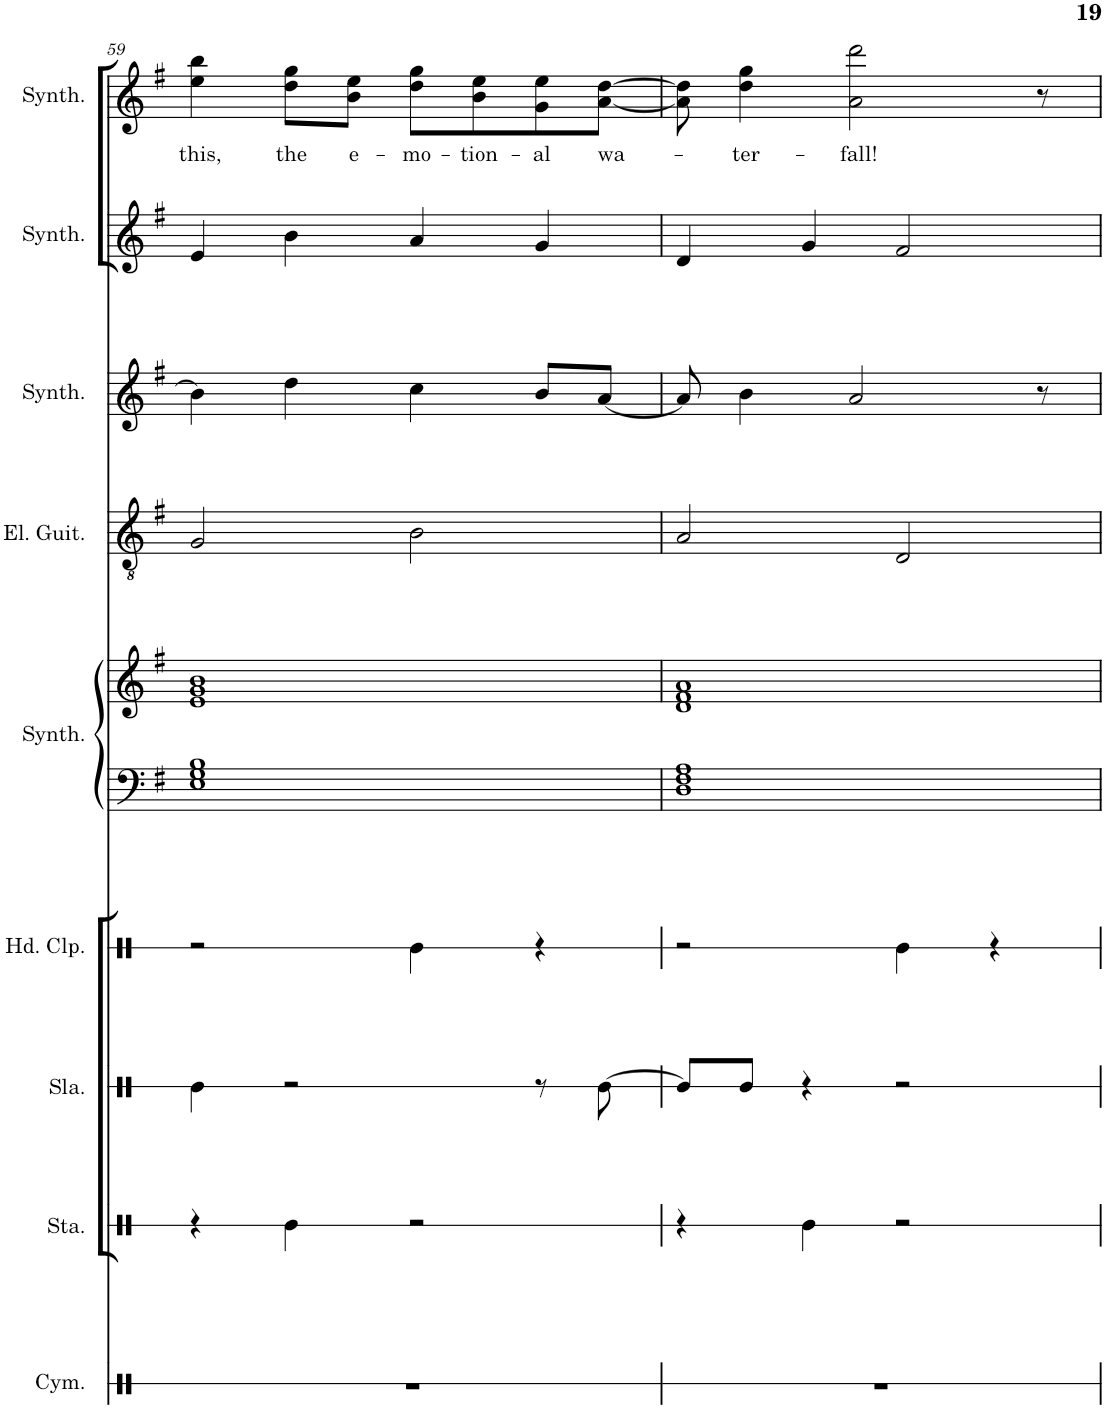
**kern	**kern	**kern	**kern	**kern	**kern	**kern	**kern	**kern	**kern	**text
*part9	*part8	*part7	*part6	*part5	*part5	*part4	*part3	*part2	*part1	*part1
*staff10	*staff9	*staff8	*staff7	*staff6	*staff5	*staff4	*staff3	*staff2	*staff1	*staff1
*I"Cymbal	*I"Stamp	*I"Slap	*I"Hand Clap	*I"Atmosphere Synthesizer	*	*I"Electric Guitar	*I"Pad Synthesizer	*I"Rain Synthesizer	*I"Square Synthesizer	*
*I'Cym.	*I'Sta.	*I'Sla.	*I'Hd. Clp.	*I'Synth.	*	*I'El. Guit.	*I'Synth.	*I'Synth.	*I'Synth.	*
!!LO:PB:g=z
*clefX	*clefX	*clefX	*clefX	*clefF4	*clefG2	*clefGv2	*clefG2	*clefG2	*clefG2	*
*k[]	*k[]	*k[]	*k[]	*k[f#]	*k[f#]	*k[f#]	*k[f#]	*k[f#]	*k[f#]	*
*M4/4	*M4/4	*M4/4	*M4/4	*M4/4	*M4/4	*M4/4	*M4/4	*M4/4	*M4/4	*
=59	=59	=59	=59	=59	=59	=59	=59	=59	=59	=59
!	!	!	!	!	!	!	!	!	!	!LO:LY:b
1r	4r	4Re\	2r	1E 1G 1B	1e 1g 1b	2G/	4b\]	4e/	4ee\ 4bb\	this,
!	!	!	!	!	!	!	!	!	!	!LO:LY:b
.	4Re\	2r	.	.	.	.	4dd\	4b\	8dd\ 8gg\L	the
!	!	!	!	!	!	!	!	!	!	!LO:LY:b
.	.	.	.	.	.	.	.	.	8b\ 8ee\J	e-
!	!	!	!	!	!	!	!	!	!	!LO:LY:b
.	2r	.	4Re\	.	.	2B\	4cc\	4a/	8dd\ 8gg\L	-mo-
!	!	!	!	!	!	!	!	!	!	!LO:LY:b
.	.	.	.	.	.	.	.	.	8b\ 8ee\	-tion-
!	!	!	!	!	!	!	!	!	!	!LO:LY:b
.	.	8r	4r	.	.	.	8b/L	4g/	8g\ 8ee\	-al
!	!	!	!	!	!	!	!	!	!	!LO:LY:b
.	.	[8Re\	.	.	.	.	[8a/J	.	[8a\ [8dd\J	wa-
=60	=60	=60	=60	=60	=60	=60	=60	=60	=60	=60
1r	4r	8Re/L]	2r	1D 1F# 1A	1d 1f# 1a	2A/	8a/]	4d/	8a\] 8dd\]	.
!	!	!	!	!	!	!	!	!	!	!LO:LY:b
.	.	8Re/J	.	.	.	.	4b\	.	4dd\ 4gg\	-ter-
.	4Re\	4r	.	.	.	.	.	4g/	.	.
!	!	!	!	!	!	!	!	!	!	!LO:LY:b
.	.	.	.	.	.	.	2a/	.	2a\ 2ddd\	-fall!
.	2r	2r	4Re\	.	.	2D/	.	2f#/	.	.
.	.	.	4r	.	.	.	.	.	.	.
.	.	.	.	.	.	.	8r	.	8r	.
=	=	=	=	=	=	=	=	=	=	=
*-	*-	*-	*-	*-	*-	*-	*-	*-	*-	*-
